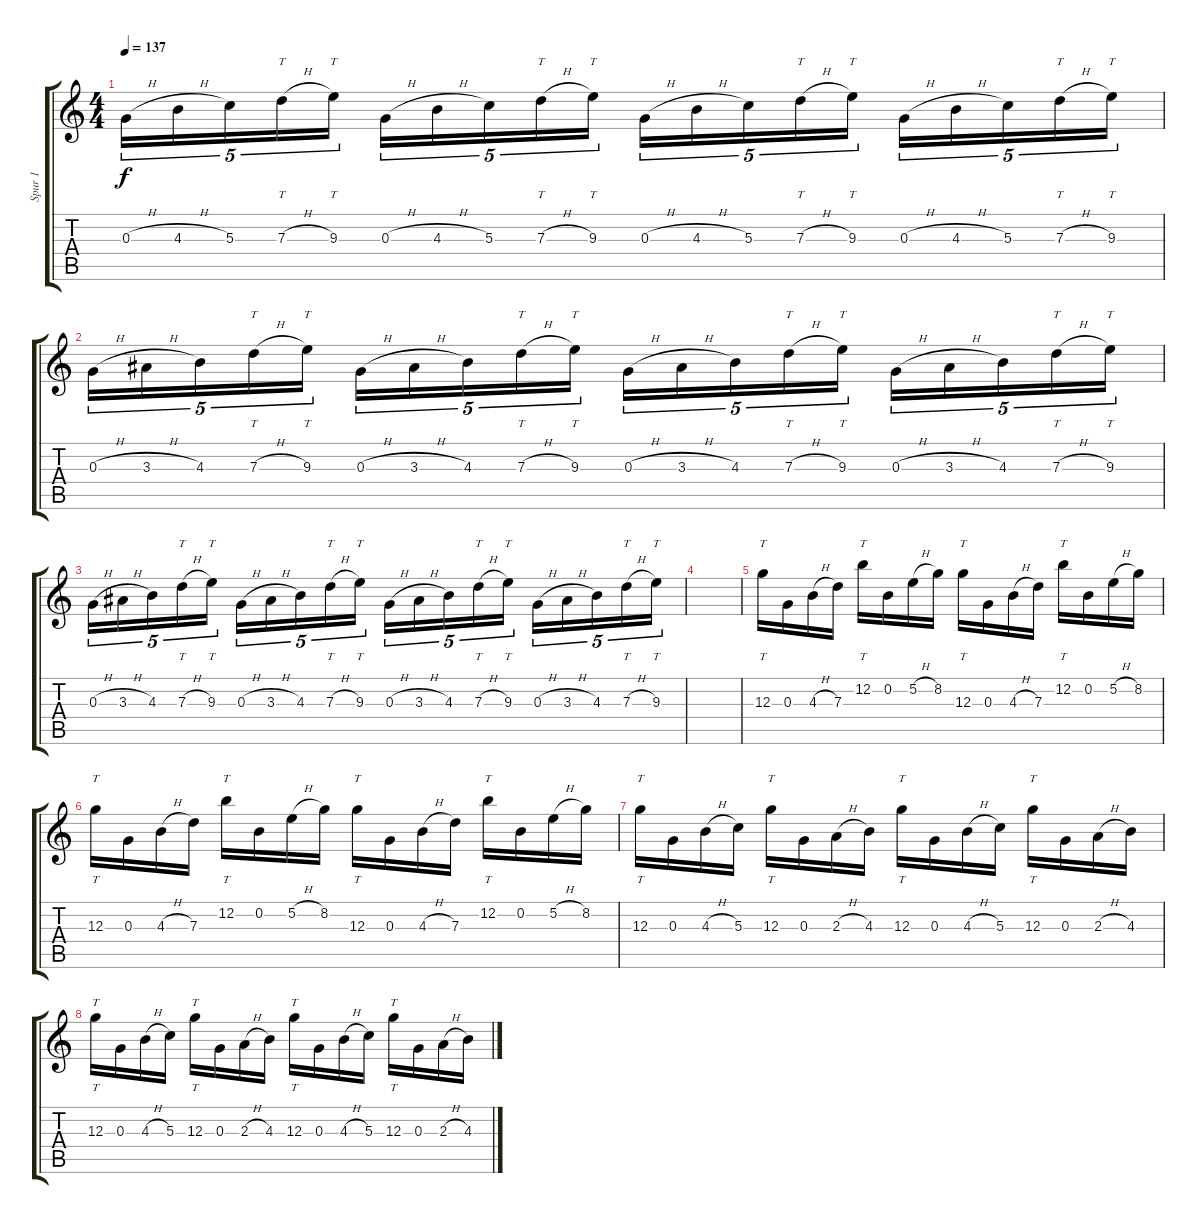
\track ("Spur 1" "Spur 1") {instrument distortionguitar}
\staff {score tabs}
\tuning (E4 B3 G3 D3 A2 D2) {hide}
\ts (4 4)
\tempo 137
\clef g2
\ks c
0.3{h}.16{tu (5 4) dy f} 4.3{h}.16{tu (5 4)} 5.3.16{tu (5 4)} 7.3{h}.16{tt tu (5 4)} 9.3.16{tt tu (5 4)} 0.3{h}.16{tu (5 4)} 4.3{h}.16{tu (5 4)} 5.3.16{tu (5 4)} 7.3{h}.16{tt tu (5 4)} 9.3.16{tt tu (5 4)} 0.3{h}.16{tu (5 4)} 4.3{h}.16{tu (5 4)} 5.3.16{tu (5 4)} 7.3{h}.16{tt tu (5 4)} 9.3.16{tt tu (5 4)} 0.3{h}.16{tu (5 4)} 4.3{h}.16{tu (5 4)} 5.3.16{tu (5 4)} 7.3{h}.16{tt tu (5 4)} 9.3.16{tt tu (5 4)} |
0.3{h}.16{tu (5 4)} 3.3{h}.16{tu (5 4)} 4.3.16{tu (5 4)} 7.3{h}.16{tt tu (5 4)} 9.3.16{tt tu (5 4)} 0.3{h}.16{tu (5 4)} 3.3{h}.16{tu (5 4)} 4.3.16{tu (5 4)} 7.3{h}.16{tt tu (5 4)} 9.3.16{tt tu (5 4)} 0.3{h}.16{tu (5 4)} 3.3{h}.16{tu (5 4)} 4.3.16{tu (5 4)} 7.3{h}.16{tt tu (5 4)} 9.3.16{tt tu (5 4)} 0.3{h}.16{tu (5 4)} 3.3{h}.16{tu (5 4)} 4.3.16{tu (5 4)} 7.3{h}.16{tt tu (5 4)} 9.3.16{tt tu (5 4)} |
0.3{h}.16{tu (5 4)} 3.3{h}.16{tu (5 4)} 4.3.16{tu (5 4)} 7.3{h}.16{tt tu (5 4)} 9.3.16{tt tu (5 4)} 0.3{h}.16{tu (5 4)} 3.3{h}.16{tu (5 4)} 4.3.16{tu (5 4)} 7.3{h}.16{tt tu (5 4)} 9.3.16{tt tu (5 4)} 0.3{h}.16{tu (5 4)} 3.3{h}.16{tu (5 4)} 4.3.16{tu (5 4)} 7.3{h}.16{tt tu (5 4)} 9.3.16{tt tu (5 4)} 0.3{h}.16{tu (5 4)} 3.3{h}.16{tu (5 4)} 4.3.16{tu (5 4)} 7.3{h}.16{tt tu (5 4)} 9.3.16{tt tu (5 4)} |
|
12.3.16{tt} 0.3.16 4.3{h}.16 7.3.16 12.2.16{tt} 0.2.16 5.2{h}.16 8.2.16 12.3.16{tt} 0.3.16 4.3{h}.16 7.3.16 12.2.16{tt} 0.2.16 5.2{h}.16 8.2.16 |
12.3.16{tt} 0.3.16 4.3{h}.16 7.3.16 12.2.16{tt} 0.2.16 5.2{h}.16 8.2.16 12.3.16{tt} 0.3.16 4.3{h}.16 7.3.16 12.2.16{tt} 0.2.16 5.2{h}.16 8.2.16 |
12.3.16{tt} 0.3.16 4.3{h}.16 5.3.16 12.3.16{tt} 0.3.16 2.3{h}.16 4.3.16 12.3.16{tt} 0.3.16 4.3{h}.16 5.3.16 12.3.16{tt} 0.3.16 2.3{h}.16 4.3.16 |
12.3.16{tt} 0.3.16 4.3{h}.16 5.3.16 12.3.16{tt} 0.3.16 2.3{h}.16 4.3.16 12.3.16{tt} 0.3.16 4.3{h}.16 5.3.16 12.3.16{tt} 0.3.16 2.3{h}.16 4.3.16
